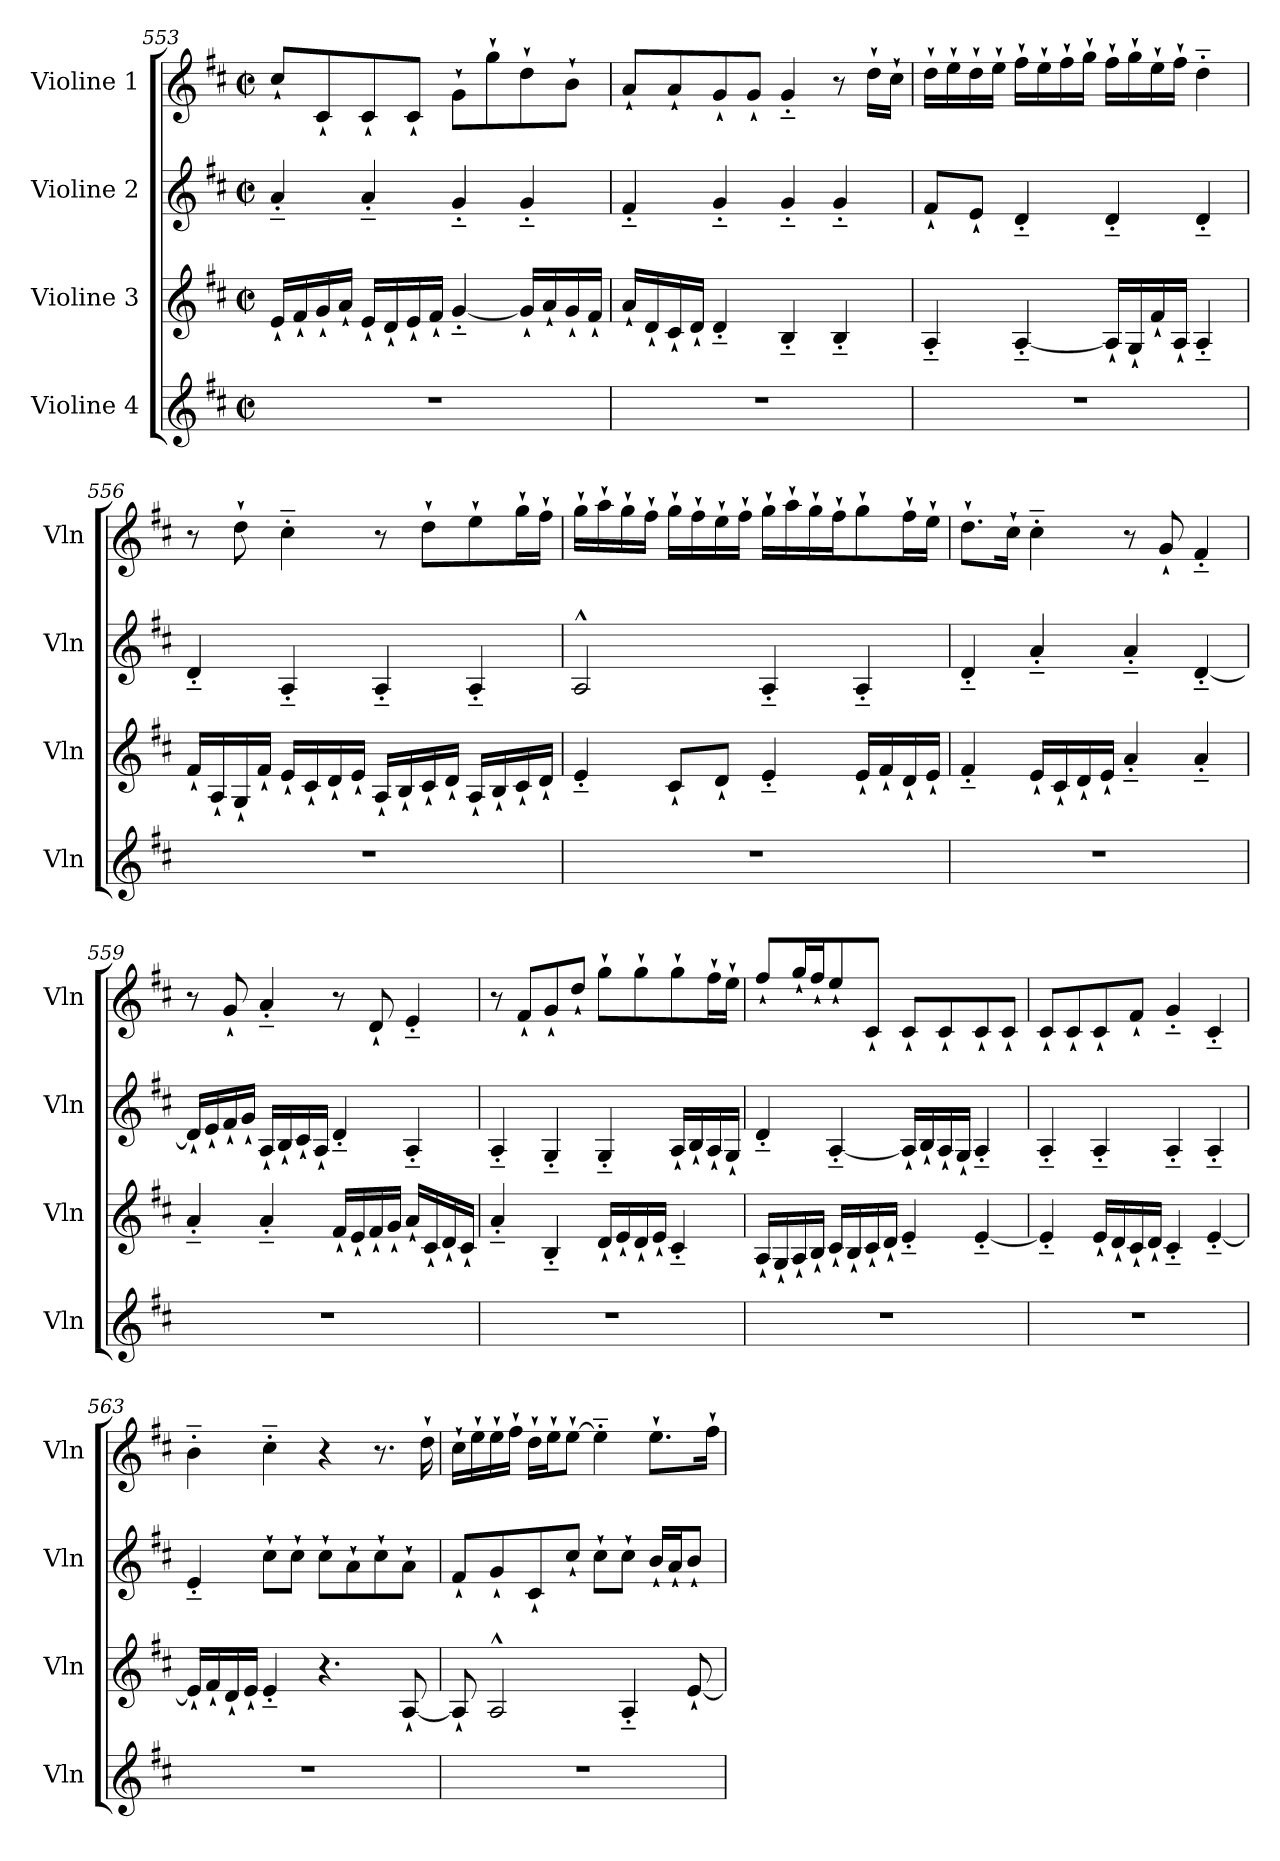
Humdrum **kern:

**kern	**kern	**kern	**kern
*part4	*part3	*part2	*part1
*staff4	*staff3	*staff2	*staff1
*I"Violine 4	*I"Violine 3	*I"Violine 2	*I"Violine 1
*I'Vln	*I'Vln	*I'Vln	*I'Vln
!!LO:LB:g=z
*clefG2	*clefG2	*clefG2	*clefG2
*k[f#c#]	*k[f#c#]	*k[f#c#]	*k[f#c#]
*D:	*D:	*D:	*D:
*M2/2	*M2/2	*M2/2	*M2/2
*met(c|)	*met(c|)	*met(c|)	*met(c|)
=553	=553	=553	=553
1r	16e`/LL	4a~'/	8cc#`/L
.	16f#`/	.	.
.	16g`/	.	8c#`/
.	16a`/JJ	.	.
.	16e`/LL	4a~'/	8c#`/
.	16d`/	.	.
.	16e`/	.	8c#`/J
.	16f#`/JJ	.	.
.	[4g~'/	4g~'/	8g`\L
.	.	.	8gg`\
.	16g`/LL]	4g~'/	8dd`\
.	16a`/	.	.
.	16g`/	.	8b`\J
.	16f#`/JJ	.	.
=554	=554	=554	=554
1r	16a`/LL	4f#~'/	8a`/L
.	16d`/	.	.
.	16c#`/	.	8a`/
.	16d`/JJ	.	.
.	4d~'/	4g~'/	8g`/
.	.	.	8g`/J
.	4B~'/	4g~'/	4g~'/
.	4B~'/	4g~'/	8r
.	.	.	16dd`\LL
.	.	.	16cc#`\JJ
=555	=555	=555	=555
1r	4A~'/	8f#`/L	16dd`\LL
.	.	.	16ee`\
.	.	8e`/J	16dd`\
.	.	.	16ee`\JJ
.	[4A~'/	4d~'/	16ff#`\LL
.	.	.	16ee`\
.	.	.	16ff#`\
.	.	.	16gg`\JJ
.	16A`/LL]	4d~'/	16ff#`\LL
.	16G`/	.	16gg`\
.	16f#`/	.	16ee`\
.	16A`/JJ	.	16ff#`\JJ
.	4A~'/	4d~'/	4dd~'\
!!LO:PB:g=z
=556	=556	=556	=556
1r	16f#`/LL	4d~'/	8r
.	16A`/	.	.
.	16G`/	.	8dd`\
.	16f#`/JJ	.	.
.	16e`/LL	4A~'/	4cc#~'\
.	16c#`/	.	.
.	16d`/	.	.
.	16e`/JJ	.	.
.	16A`/LL	4A~'/	8r
.	16B`/	.	.
.	16c#`/	.	8dd`\L
.	16d`/JJ	.	.
.	16A`/LL	4A~'/	8ee`\
.	16B`/	.	.
.	16c#`/	.	16gg`\L
.	16d`/JJ	.	16ff#`\JJ
=557	=557	=557	=557
1r	4e~'/	2A^^/	16gg`\LL
.	.	.	16aa`\
.	.	.	16gg`\
.	.	.	16ff#`\JJ
.	8c#`/L	.	16gg`\LL
.	.	.	16ff#`\
.	8d`/J	.	16ee`\
.	.	.	16ff#`\JJ
.	4e~'/	4A~'/	16gg`\LL
.	.	.	16aa`\
.	.	.	16gg`\
.	.	.	16ff#`\J
.	16e`/LL	4A~'/	8gg`\
.	16f#`/	.	.
.	16d`/	.	16ff#`\L
.	16e`/JJ	.	16ee`\JJ
=558	=558	=558	=558
1r	4f#~'/	4d~'/	8.dd`\L
.	.	.	16cc#`\Jk
.	16e`/LL	4a~'/	4cc#~'\
.	16c#`/	.	.
.	16d`/	.	.
.	16e`/JJ	.	.
.	4a~'/	4a~'/	8r
.	.	.	8g`/
.	4a~'/	[4d~'/	4f#~'/
!!LO:LB:g=z
=559	=559	=559	=559
1r	4a~'/	16d`/LL]	8r
.	.	16e`/	.
.	.	16f#`/	8g`/
.	.	16g`/JJ	.
.	4a~'/	16A`/LL	4a~'/
.	.	16B`/	.
.	.	16c#`/	.
.	.	16A`/JJ	.
.	16f#`/LL	4d~'/	8r
.	16e`/	.	.
.	16f#`/	.	8d`/
.	16g`/JJ	.	.
.	16a`/LL	4A~'/	4e~'/
.	16c#`/	.	.
.	16d`/	.	.
.	16c#`/JJ	.	.
=560	=560	=560	=560
1r	4a~'/	4A~'/	8r
.	.	.	8f#`/L
.	4B~'/	4G~'/	8g`/
.	.	.	8dd`/J
.	16d`/LL	4G~'/	8gg`\L
.	16e`/	.	.
.	16d`/	.	8gg`\
.	16e`/JJ	.	.
.	4c#~'/	16A`/LL	8gg`\
.	.	16B`/	.
.	.	16A`/	16ff#`\L
.	.	16G`/JJ	16ee`\JJ
!!LO:LB:g=z
=561	=561	=561	=561
1r	16A`/LL	4d~'/	8ff#`/L
.	16G`/	.	.
.	16A`/	.	16gg`/L
.	16B`/JJ	.	16ff#`/J
.	16c#`/LL	[4A~'/	8ee`/
.	16B`/	.	.
.	16c#`/	.	8c#`/J
.	16d`/JJ	.	.
.	4e~'/	16A`/LL]	8c#`/L
.	.	16B`/	.
.	.	16A`/	8c#`/
.	.	16G`/JJ	.
.	[4e~'/	4A~'/	8c#`/
.	.	.	8c#`/J
=562	=562	=562	=562
1r	4e~'/]	4A~'/	8c#`/L
.	.	.	8c#`/
.	16e`/LL	4A~'/	8c#`/
.	16d`/	.	.
.	16c#`/	.	8f#`/J
.	16d`/JJ	.	.
.	4c#~'/	4A~'/	4g~'/
.	[4e~'/	4A~'/	4c#~'/
=563	=563	=563	=563
1r	16e`/LL]	4e~'/	4b~'\
.	16f#`/	.	.
.	16d`/	.	.
.	16e`/JJ	.	.
.	4e~'/	8cc#`\L	4cc#~'\
.	.	8cc#`\J	.
.	4.r	8cc#`\L	4r
.	.	8a`\	.
.	.	8cc#`\	8.r
.	[8A`/	8a`\J	.
.	.	.	16dd`\
!!LO:PB:g=z
=564	=564	=564	=564
1r	8A`/]	8f#`/L	16cc#`\LL
.	.	.	16ee`\
.	2A^^/	8g`/	16ee`\
.	.	.	16ff#`\JJ
.	.	8c#`/	16dd`\LL
.	.	.	16ee`\J
.	.	8cc#`/J	[8ee`\J
.	.	8cc#`\L	4ee~'\]
.	4A~'/	8cc#`\J	.
.	.	16b`/LL	8.ee`\L
.	.	16a`/J	.
.	[8e`/	8b`/J	.
.	.	.	16ff#`\Jk
=	=	=	=
*-	*-	*-	*-
